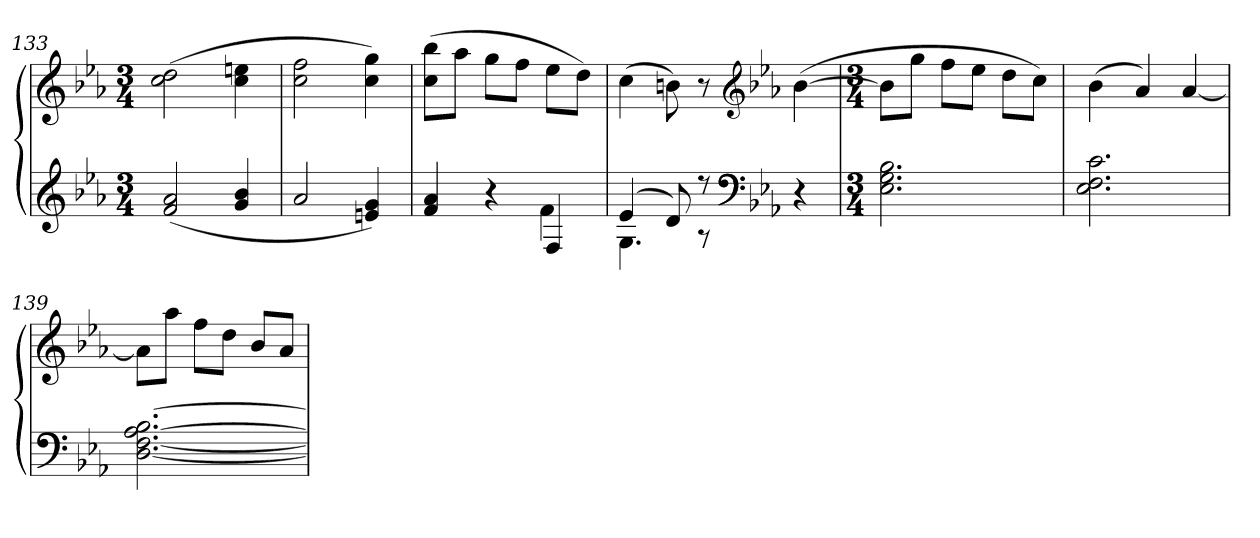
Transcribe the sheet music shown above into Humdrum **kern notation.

**kern	**kern
*part1	*part1
*staff2	*staff1
*clefG2	*clefG2
*k[b-e-a-]	*k[b-e-a-]
*c:	*c:
*M3/4	*M3/4
=133	=133
(2f 2a-	(2cc 2dd
4g 4b-	4cc 4een
=134	=134
2a-	2cc 2ff
4en 4g)	4cc 4gg)
=135	=135
*^	*
4f 4a-	2ryy	(8cc 8bb-L
.	.	8aa-J
4r	.	8ggL
.	.	8ffJ
4F	4f	8ee-L
.	.	8ddJ)
=136	=136	=136
(4e-	4.G	(4cc
8d)	.	8bn)
8r	8r	8r
*clefF4	*	*clefG2
*k[b-e-a-]	*	*k[b-e-a-]
*c:	*	*c:
4r	4ryy	([4b-
*v	*v	*
=137	=137
*M3/4	*M3/4
2.E- 2.G 2.B-	8b-L]
.	8ggJ
.	8ffL
.	8ee-J
.	8ddL
.	8ccJ)
=138	=138
2.E- 2.F 2.c	(4b-
.	4a-)
.	[4a-
=139	=139
[2.D [2.F [2.A- [2.B-	8a-L]
.	8aa-J
.	8ffL
.	8ddJ
.	8b-L
.	8a-J
=	=
*-	*-
